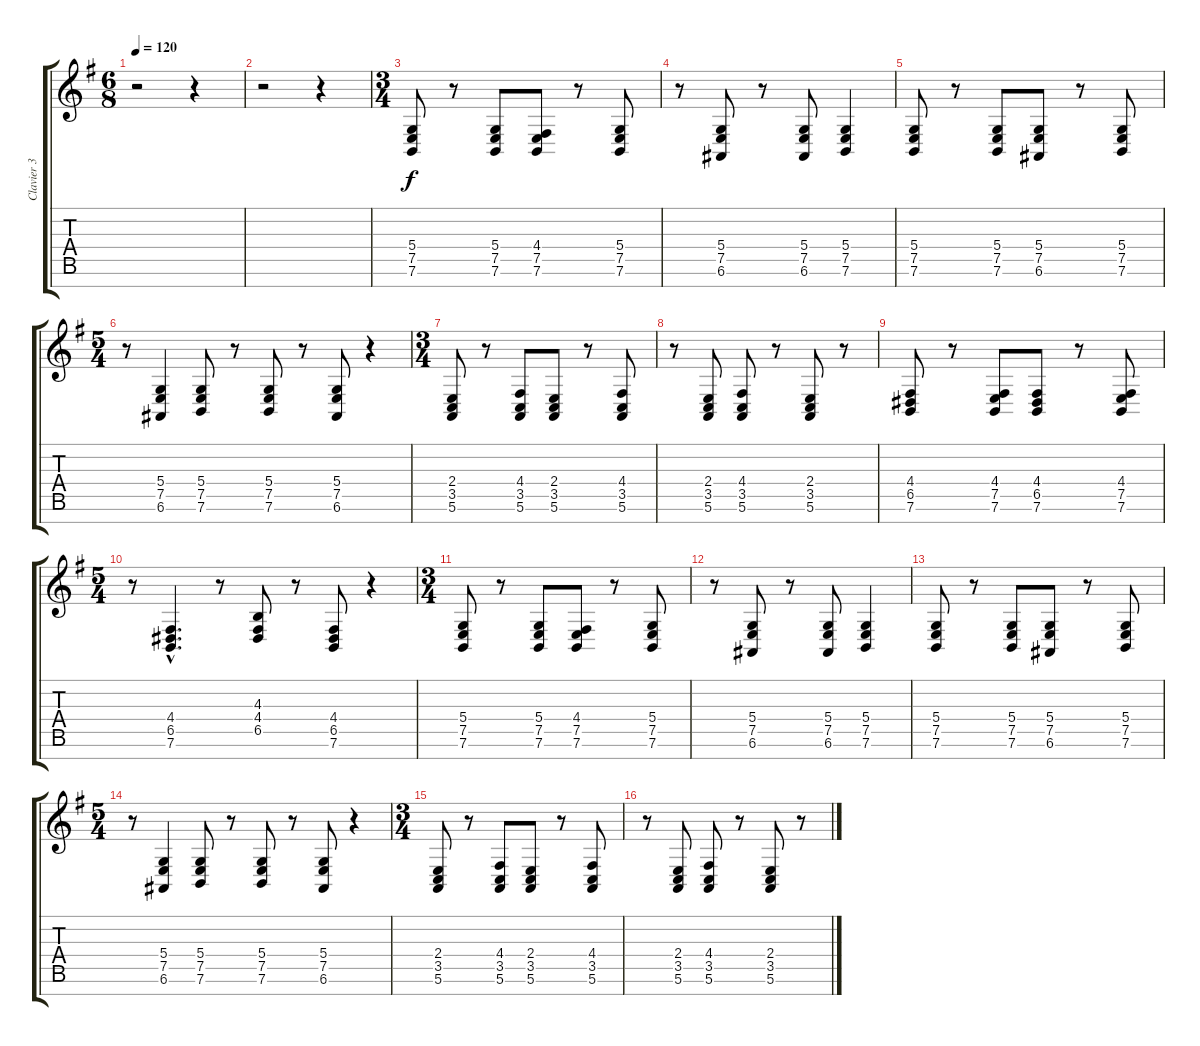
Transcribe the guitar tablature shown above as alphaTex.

\track ("Clavier 3" "Clavier 3") {instrument pad6metallic}
\staff {score tabs}
\tuning (E4 B3 G3 D3 A2 E2 B1) {hide}
\ts (6 8)
\tempo 120
\clef g2
\ks g
r.2{dy f} r.4 |
r.2 r.4 |
\ts (3 4)
(5.4 7.5 7.6).8 r.8 (5.4 7.5 7.6).8 (4.4 7.5 7.6).8 r.8 (5.4 7.5 7.6).8 |
r.8 (5.4 7.5 6.6).8 r.8 (5.4 7.5 6.6).8 (5.4 7.5 7.6).4 |
(5.4 7.5 7.6).8 r.8 (5.4 7.5 7.6).8 (5.4 7.5 6.6).8 r.8 (5.4 7.5 7.6).8 |
\ts (5 4)
r.8 (5.4 7.5 6.6).4 (5.4 7.5 7.6).8 r.8 (5.4 7.5 7.6).8 r.8 (5.4 7.5 6.6).8 r.4 |
\ts (3 4)
(2.4 3.5 5.6).8 r.8 (4.4 3.5 5.6).8 (2.4 3.5 5.6).8 r.8 (4.4 3.5 5.6).8 |
r.8 (2.4 3.5 5.6).8 (4.4 3.5 5.6).8 r.8 (2.4 3.5 5.6).8 r.8 |
(4.4 6.5 7.6).8 r.8 (4.4 7.5 7.6).8 (4.4 6.5 7.6).8 r.8 (4.4 7.5 7.6).8 |
\ts (5 4)
r.8 (4.4{hac} 6.5{hac} 7.6{hac}).4{d} r.8 (4.3 4.4 6.5).8 r.8 (4.4 6.5 7.6).8 r.4 |
\ts (3 4)
(5.4 7.5 7.6).8 r.8 (5.4 7.5 7.6).8 (4.4 7.5 7.6).8 r.8 (5.4 7.5 7.6).8 |
r.8 (5.4 7.5 6.6).8 r.8 (5.4 7.5 6.6).8 (5.4 7.5 7.6).4 |
(5.4 7.5 7.6).8 r.8 (5.4 7.5 7.6).8 (5.4 7.5 6.6).8 r.8 (5.4 7.5 7.6).8 |
\ts (5 4)
r.8 (5.4 7.5 6.6).4 (5.4 7.5 7.6).8 r.8 (5.4 7.5 7.6).8 r.8 (5.4 7.5 6.6).8 r.4 |
\ts (3 4)
(2.4 3.5 5.6).8 r.8 (4.4 3.5 5.6).8 (2.4 3.5 5.6).8 r.8 (4.4 3.5 5.6).8 |
r.8 (2.4 3.5 5.6).8 (4.4 3.5 5.6).8 r.8 (2.4 3.5 5.6).8 r.8
